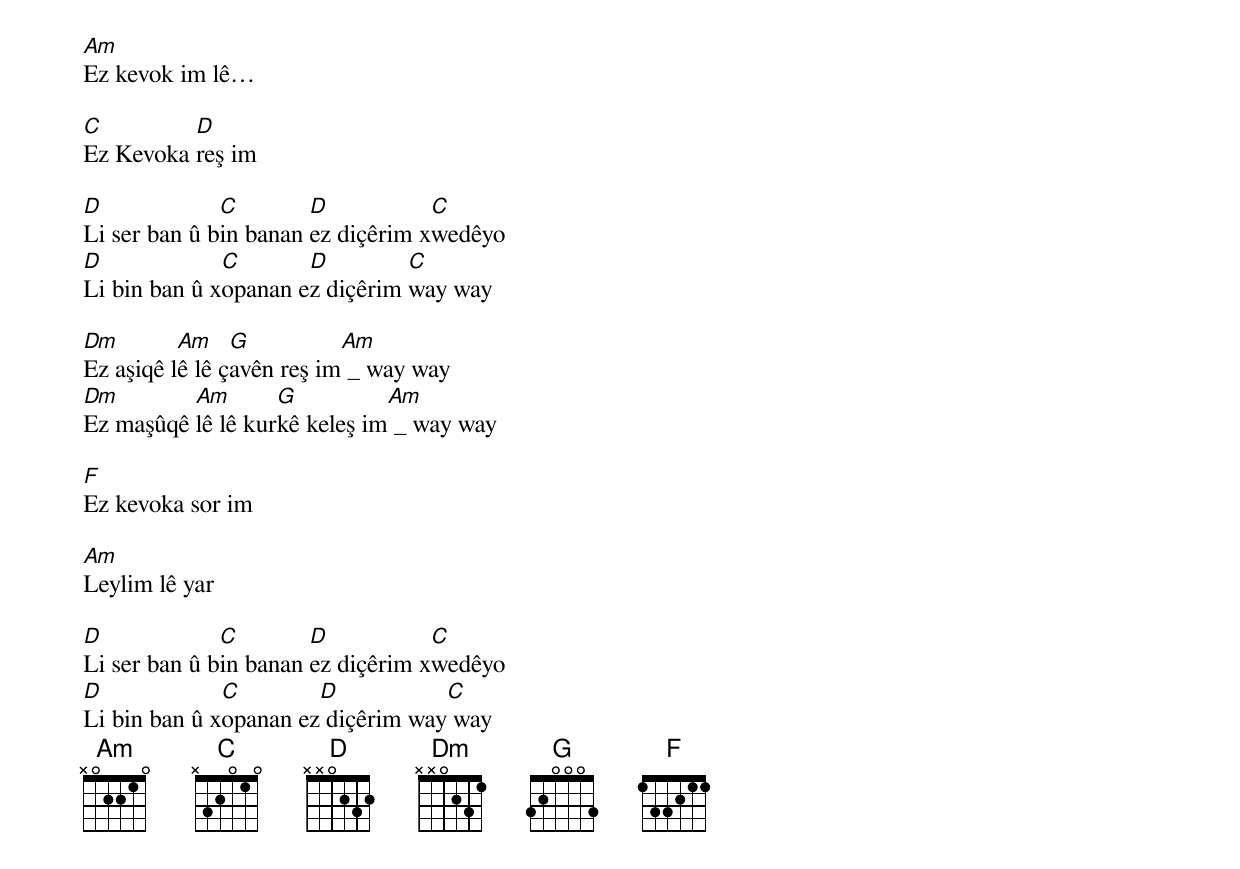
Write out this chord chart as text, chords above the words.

Am
Ez kevok im lê…

C         D
Ez Kevoka reş im

D             C        D           C
Li ser ban û bin banan ez diçêrim xwedêyo
D             C       D         C
Li bin ban û xopanan ez diçêrim way way

Dm        Am    G          Am
Ez aşiqê lê lê çavên reş im _ way way
Dm        Am       G          Am
Ez maşûqê lê lê kurkê keleş im _ way way

F
Ez kevoka sor im

Am
Leylim lê yar

D             C        D           C
Li ser ban û bin banan ez diçêrim xwedêyo
D             C        D           C
Li bin ban û xopanan ez diçêrim way way
